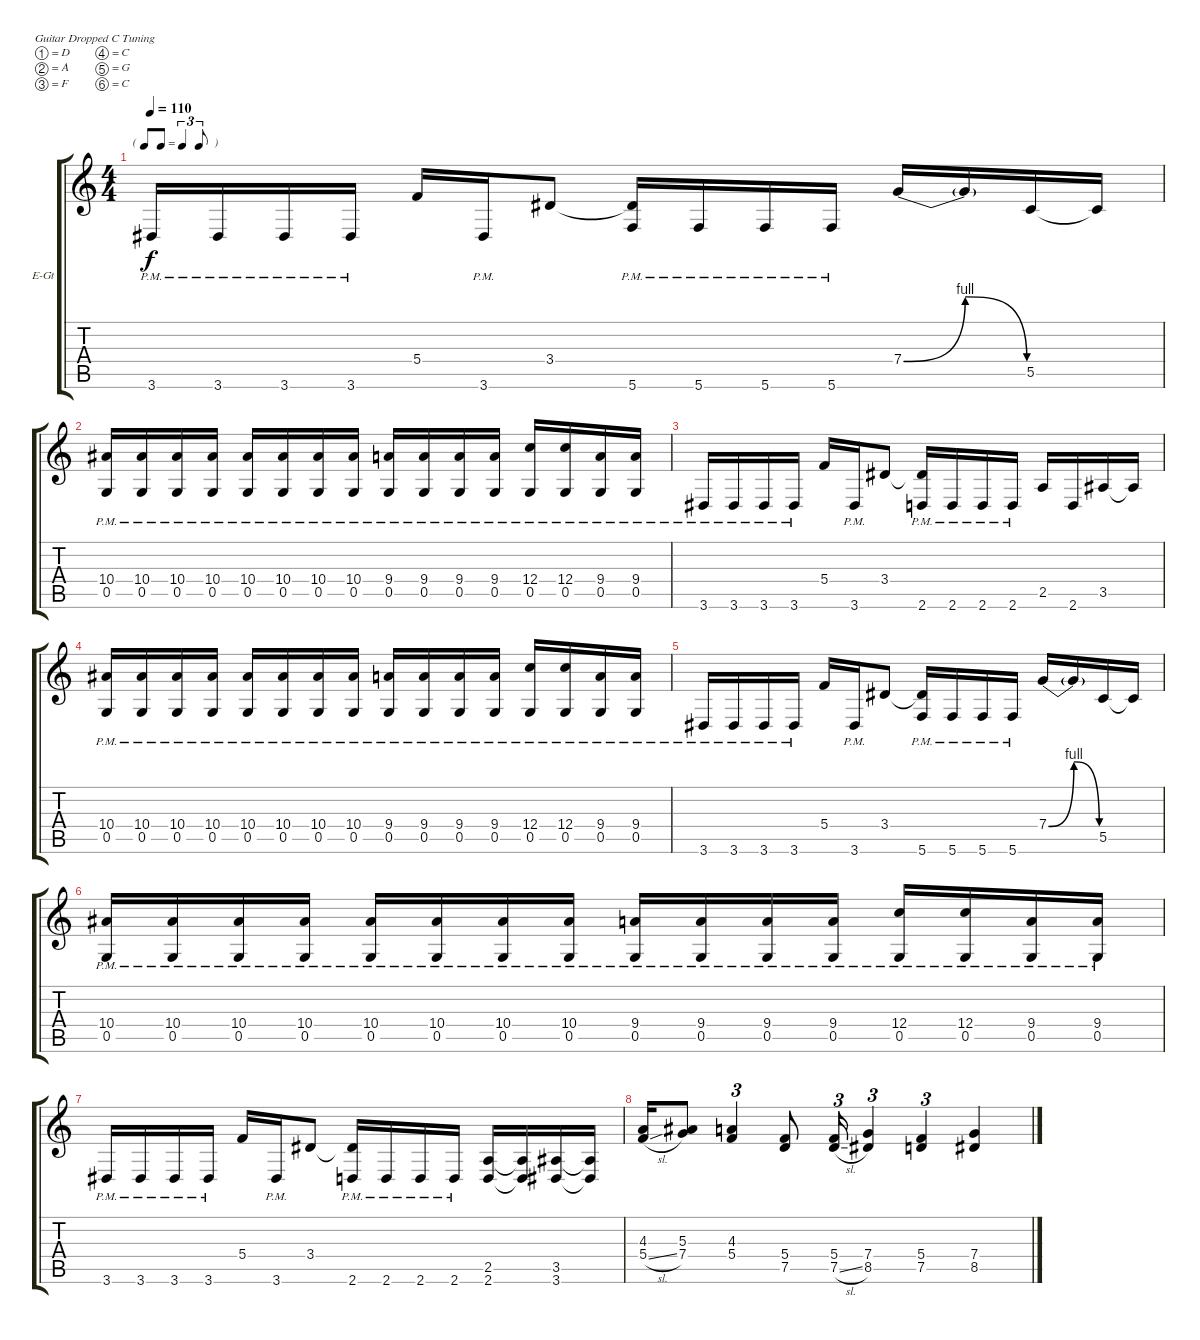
\bracketExtendMode groupsimilarinstruments
\firstSystemTrackNameOrientation horizontal
\otherSystemsTrackNameOrientation horizontal
\track ("Track 1" "E-Gt") {instrument distortionguitar}
\staff {score tabs}
\tuning (D4 A3 F3 C3 G2 C2)
\ts (4 4)
\tf triplet8th
\tempo 110
\clef g2
\ks c
3.6{pm}.16{dy f} 3.6{pm}.16 3.6{pm}.16 3.6{pm}.16 5.4.16 3.6{pm}.16 3.4.8 (3.4{t} 5.6{pm}).16 5.6{pm}.16 5.6{pm}.16 5.6{pm}.16 7.4{be (bendrelease 0 0 10.2 4 20.4 4 30 0)}.16 7.4{t}.16 5.5.16 5.5{t}.16 |
(10.4 0.5{pm}).16 (10.4 0.5{pm}).16 (10.4 0.5{pm}).16 (10.4 0.5{pm}).16 (10.4 0.5{pm}).16 (10.4 0.5{pm}).16 (10.4 0.5{pm}).16 (10.4 0.5{pm}).16 (9.4 0.5{pm}).16 (9.4 0.5{pm}).16 (9.4 0.5{pm}).16 (9.4 0.5{pm}).16 (12.4 0.5{pm}).16 (12.4 0.5{pm}).16 (9.4 0.5{pm}).16 (9.4 0.5{pm}).16 |
3.6{pm}.16 3.6{pm}.16 3.6{pm}.16 3.6{pm}.16 5.4.16 3.6{pm}.16 3.4.8 (3.4{t} 2.6{pm}).16 2.6{pm}.16 2.6{pm}.16 2.6{pm}.16 2.5.16 2.6.16 3.5.16 3.5{t}.16 |
(10.4 0.5{pm}).16 (10.4 0.5{pm}).16 (10.4 0.5{pm}).16 (10.4 0.5{pm}).16 (10.4 0.5{pm}).16 (10.4 0.5{pm}).16 (10.4 0.5{pm}).16 (10.4 0.5{pm}).16 (9.4 0.5{pm}).16 (9.4 0.5{pm}).16 (9.4 0.5{pm}).16 (9.4 0.5{pm}).16 (12.4 0.5{pm}).16 (12.4 0.5{pm}).16 (9.4 0.5{pm}).16 (9.4 0.5{pm}).16 |
3.6{pm}.16 3.6{pm}.16 3.6{pm}.16 3.6{pm}.16 5.4.16 3.6{pm}.16 3.4.8 (3.4{t} 5.6{pm}).16 5.6{pm}.16 5.6{pm}.16 5.6{pm}.16 7.4{be (bendrelease 0 0 10.2 4 20.4 4 30 0)}.16 7.4{t}.16 5.5.16 5.5{t}.16 |
(10.4 0.5{pm}).16 (10.4 0.5{pm}).16 (10.4 0.5{pm}).16 (10.4 0.5{pm}).16 (10.4 0.5{pm}).16 (10.4 0.5{pm}).16 (10.4 0.5{pm}).16 (10.4 0.5{pm}).16 (9.4 0.5{pm}).16 (9.4 0.5{pm}).16 (9.4 0.5{pm}).16 (9.4 0.5{pm}).16 (12.4 0.5{pm}).16 (12.4 0.5{pm}).16 (9.4 0.5{pm}).16 (9.4 0.5{pm}).16 |
3.6{pm}.16 3.6{pm}.16 3.6{pm}.16 3.6{pm}.16 5.4.16 3.6{pm}.16 3.4.8 (3.4{t} 2.6{pm}).16 2.6{pm}.16 2.6{pm}.16 2.6{pm}.16 (2.5 2.6).16 (2.6{t} 2.5{t}).16 (3.5 3.6).16 (3.5{t} 3.6{t}).16 |
(4.3 5.4{sl}).16 (5.3 7.4).8 (4.3 5.4).4{tu (3 2)} (5.4 7.5).8 (5.4 7.5{sl}).16{tu (3 2)} (7.4 8.5).4{tu (3 2)} (5.4 7.5).4{tu (3 2)} (7.4 8.5).4
